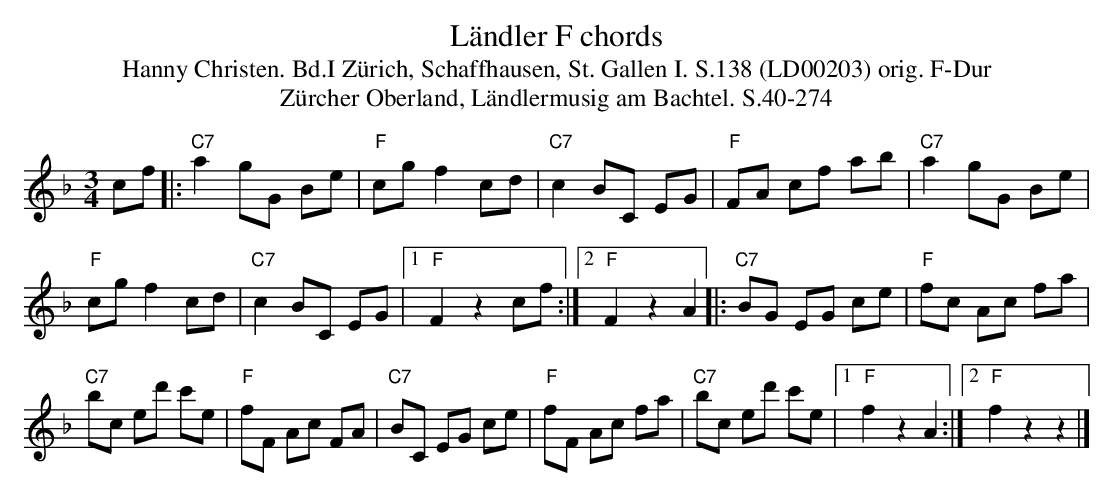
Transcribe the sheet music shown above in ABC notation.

X:1
T: L\"andler F chords
T:Hanny Christen. Bd.I Zürich, Schaffhausen, St. Gallen I. S.138 (LD00203) orig. F-Dur
T: Z\"urcher Oberland, L\"andlermusig am Bachtel. S.40-274
M:3/4
L:1/8
K:F %%MIDI gchordon
cf |: "C7"a2gG Be | "F"cgf2cd | "C7"c2BC EG | "F"FA cf ab | "C7"a2gG Be |
"F"cgf2cd | "C7"c2BC EG |1 "F"F2z2cf :|2 "F"F2z2A2 |: "C7"BG EG ce | "F"fc Ac fa |
"C7"bc ed' c'e | "F"fF Ac FA | "C7"BC EG ce | "F"fF Ac fa | "C7"bc ed' c'e |1 "F"f2z2A2 :|2 "F"f2z2z2 |]
